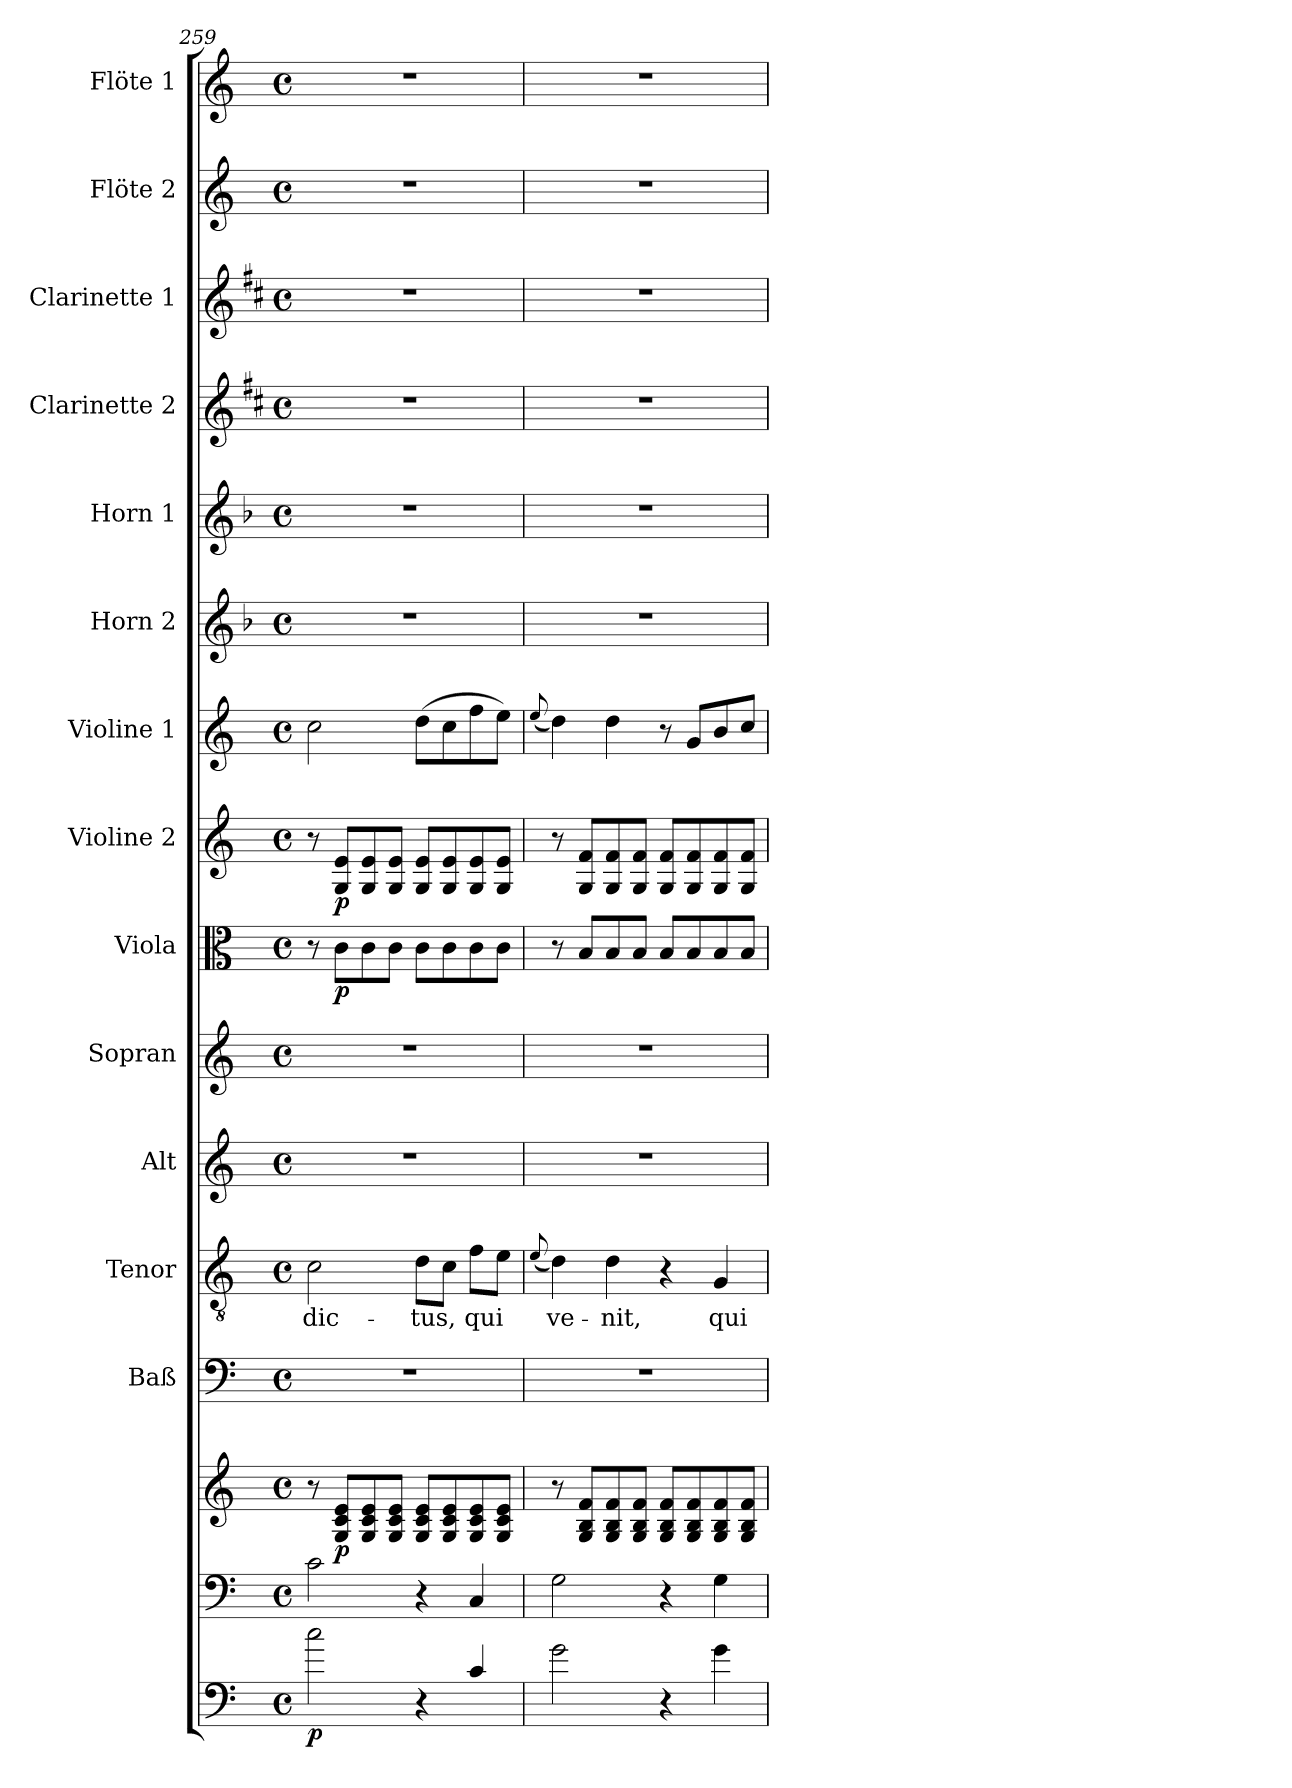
**kern	**dynam	**kern	**kern	**dynam	**kern	**kern	**text	**kern	**kern	**kern	**dynam	**kern	**dynam	**kern	**kern	**kern	**kern	**kern	**kern	**kern
*part15	*part15	*part14	*part14	*part14	*part13	*part12	*part12	*part11	*part10	*part9	*part9	*part8	*part8	*part7	*part6	*part5	*part4	*part3	*part2	*part1
*staff16	*staff16	*staff15	*staff14	*staff14/15	*staff13	*staff12	*staff12	*staff11	*staff10	*staff9	*staff9	*staff8	*staff8	*staff7	*staff6	*staff5	*staff4	*staff3	*staff2	*staff1
*	*	*	*	*	*I"Baß	*I"Tenor	*	*I"Alt	*I"Sopran	*I"Viola	*	*I"Violine 2	*	*I"Violine 1	*I"Horn 2	*I"Horn 1	*I"Clarinette 2	*I"Clarinette 1	*I"Flöte 2	*I"Flöte 1
*	*	*	*	*	*I'Baß	*I'Ten	*	*I'Alt	*I'Sop	*I'Vla.	*	*I'Vln. 2	*	*I'Vln. 1	*I'Hrn. 2	*I'Hrn. 1	*I'Cl. 2	*I'Cl. 1	*I'Fl. 2	*I'Fl. 1
*clefF4	*	*clefF4	*clefG2	*	*clefF4	*clefGv2	*	*clefG2	*clefG2	*clefC3	*	*clefG2	*	*clefG2	*clefG2	*clefG2	*clefG2	*clefG2	*clefG2	*clefG2
*ITrd7c12	*	*	*	*	*	*	*	*	*	*	*	*	*	*	*ITrd3c5	*ITrd3c5	*ITrd1c2	*ITrd1c2	*	*
*k[]	*	*k[]	*k[]	*	*k[]	*k[]	*	*k[]	*k[]	*k[]	*	*k[]	*	*k[]	*k[]	*k[]	*k[]	*k[]	*k[]	*k[]
*C:	*	*C:	*C:	*	*C:	*C:	*	*C:	*C:	*C:	*	*C:	*	*C:	*C:	*C:	*C:	*C:	*C:	*C:
*M4/4	*	*M4/4	*M4/4	*	*M4/4	*M4/4	*	*M4/4	*M4/4	*M4/4	*	*M4/4	*	*M4/4	*M4/4	*M4/4	*M4/4	*M4/4	*M4/4	*M4/4
*met(c)	*	*met(c)	*met(c)	*	*met(c)	*met(c)	*	*met(c)	*met(c)	*met(c)	*	*met(c)	*	*met(c)	*met(c)	*met(c)	*met(c)	*met(c)	*met(c)	*met(c)
=259	=259	=259	=259	=259	=259	=259	=259	=259	=259	=259	=259	=259	=259	=259	=259	=259	=259	=259	=259	=259
!	!LO:DY:b	!	!	!	!	!	!LO:LY:b	!	!	!	!	!	!	!	!	!	!	!	!	!
2c\	p	2c\	8r	.	1r	2c\	-dic-	1r	1r	8r	.	8r	.	2cc\	1r	1r	1r	1r	1r	1r
!	!	!	!	!LO:DY:b	!	!	!	!	!	!	!LO:DY:b	!	!LO:DY:b	!	!	!	!	!	!	!
.	.	.	8G/ 8c/ 8e/L	p	.	.	.	.	.	8c\L	p	8G/ 8e/L	p	.	.	.	.	.	.	.
.	.	.	8G/ 8c/ 8e/	.	.	.	.	.	.	8c\	.	8G/ 8e/	.	.	.	.	.	.	.	.
.	.	.	8G/ 8c/ 8e/J	.	.	.	.	.	.	8c\J	.	8G/ 8e/J	.	.	.	.	.	.	.	.
!	!	!	!	!	!	!	!LO:LY:b	!	!	!	!	!	!	!	!	!	!	!	!	!
4r	.	4r	8G/ 8c/ 8e/L	.	.	8d\L	-tus,	.	.	8c\L	.	8G/ 8e/L	.	(>8dd\L	.	.	.	.	.	.
.	.	.	8G/ 8c/ 8e/	.	.	8c\J	.	.	.	8c\	.	8G/ 8e/	.	8cc\	.	.	.	.	.	.
!	!	!	!	!	!	!	!LO:LY:b	!	!	!	!	!	!	!	!	!	!	!	!	!
4C/	.	4C/	8G/ 8c/ 8e/	.	.	8f\L	qui	.	.	8c\	.	8G/ 8e/	.	8ff\	.	.	.	.	.	.
.	.	.	8G/ 8c/ 8e/J	.	.	8e\J	.	.	.	8c\J	.	8G/ 8e/J	.	8ee\J)	.	.	.	.	.	.
=260	=260	=260	=260	=260	=260	=260	=260	=260	=260	=260	=260	=260	=260	=260	=260	=260	=260	=260	=260	=260
.	.	.	.	.	.	(<8qqe/	.	.	.	.	.	.	.	(<8qqee/	.	.	.	.	.	.
!	!	!	!	!	!	!	!LO:LY:b	!	!	!	!	!	!	!	!	!	!	!	!	!
2G\	.	2G\	8r	.	1r	4d\)	ve-	1r	1r	8r	.	8r	.	4dd\)	1r	1r	1r	1r	1r	1r
.	.	.	8G/ 8B/ 8f/L	.	.	.	.	.	.	8B/L	.	8G/ 8f/L	.	.	.	.	.	.	.	.
!	!	!	!	!	!	!	!LO:LY:b	!	!	!	!	!	!	!	!	!	!	!	!	!
.	.	.	8G/ 8B/ 8f/	.	.	4d\	-nit,	.	.	8B/	.	8G/ 8f/	.	4dd\	.	.	.	.	.	.
.	.	.	8G/ 8B/ 8f/J	.	.	.	.	.	.	8B/J	.	8G/ 8f/J	.	.	.	.	.	.	.	.
4r	.	4r	8G/ 8B/ 8f/L	.	.	4r	.	.	.	8B/L	.	8G/ 8f/L	.	8r	.	.	.	.	.	.
.	.	.	8G/ 8B/ 8f/	.	.	.	.	.	.	8B/	.	8G/ 8f/	.	8g/L	.	.	.	.	.	.
!	!	!	!	!	!	!	!LO:LY:b	!	!	!	!	!	!	!	!	!	!	!	!	!
4G\	.	4G\	8G/ 8B/ 8f/	.	.	4G/	qui	.	.	8B/	.	8G/ 8f/	.	8b/	.	.	.	.	.	.
.	.	.	8G/ 8B/ 8f/J	.	.	.	.	.	.	8B/J	.	8G/ 8f/J	.	8cc/J	.	.	.	.	.	.
=	=	=	=	=	=	=	=	=	=	=	=	=	=	=	=	=	=	=	=	=
*-	*-	*-	*-	*-	*-	*-	*-	*-	*-	*-	*-	*-	*-	*-	*-	*-	*-	*-	*-	*-
